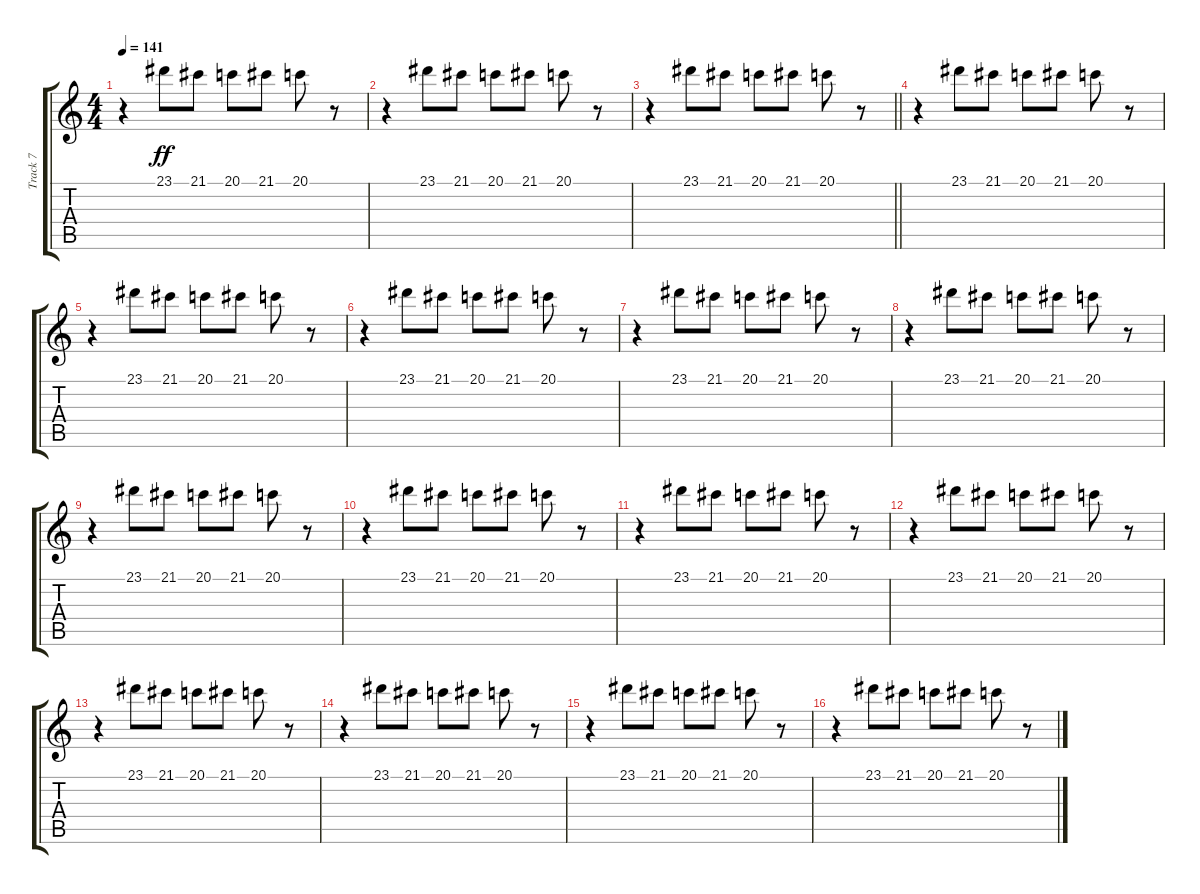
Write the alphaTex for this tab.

\track ("Track 7" "Track 7") {instrument electricpiano1}
\staff {score tabs}
\tuning (E4 B3 G3 D3 A2 E2) {hide}
\ts (4 4)
\tempo 141
\clef g2
\ks c
r.4{dy ff} 23.1.8 21.1.8 20.1.8 21.1.8 20.1.8 r.8 |
r.4 23.1.8 21.1.8 20.1.8 21.1.8 20.1.8 r.8 |
\barLineRight lightlight
r.4 23.1.8 21.1.8 20.1.8 21.1.8 20.1.8 r.8 |
r.4 23.1.8 21.1.8 20.1.8 21.1.8 20.1.8 r.8 |
r.4 23.1.8 21.1.8 20.1.8 21.1.8 20.1.8 r.8 |
r.4 23.1.8 21.1.8 20.1.8 21.1.8 20.1.8 r.8 |
r.4 23.1.8 21.1.8 20.1.8 21.1.8 20.1.8 r.8 |
r.4 23.1.8 21.1.8 20.1.8 21.1.8 20.1.8 r.8 |
r.4 23.1.8 21.1.8 20.1.8 21.1.8 20.1.8 r.8 |
r.4 23.1.8 21.1.8 20.1.8 21.1.8 20.1.8 r.8 |
r.4 23.1.8 21.1.8 20.1.8 21.1.8 20.1.8 r.8 |
r.4 23.1.8 21.1.8 20.1.8 21.1.8 20.1.8 r.8 |
r.4 23.1.8 21.1.8 20.1.8 21.1.8 20.1.8 r.8 |
r.4 23.1.8 21.1.8 20.1.8 21.1.8 20.1.8 r.8 |
r.4 23.1.8 21.1.8 20.1.8 21.1.8 20.1.8 r.8 |
r.4 23.1.8 21.1.8 20.1.8 21.1.8 20.1.8 r.8
